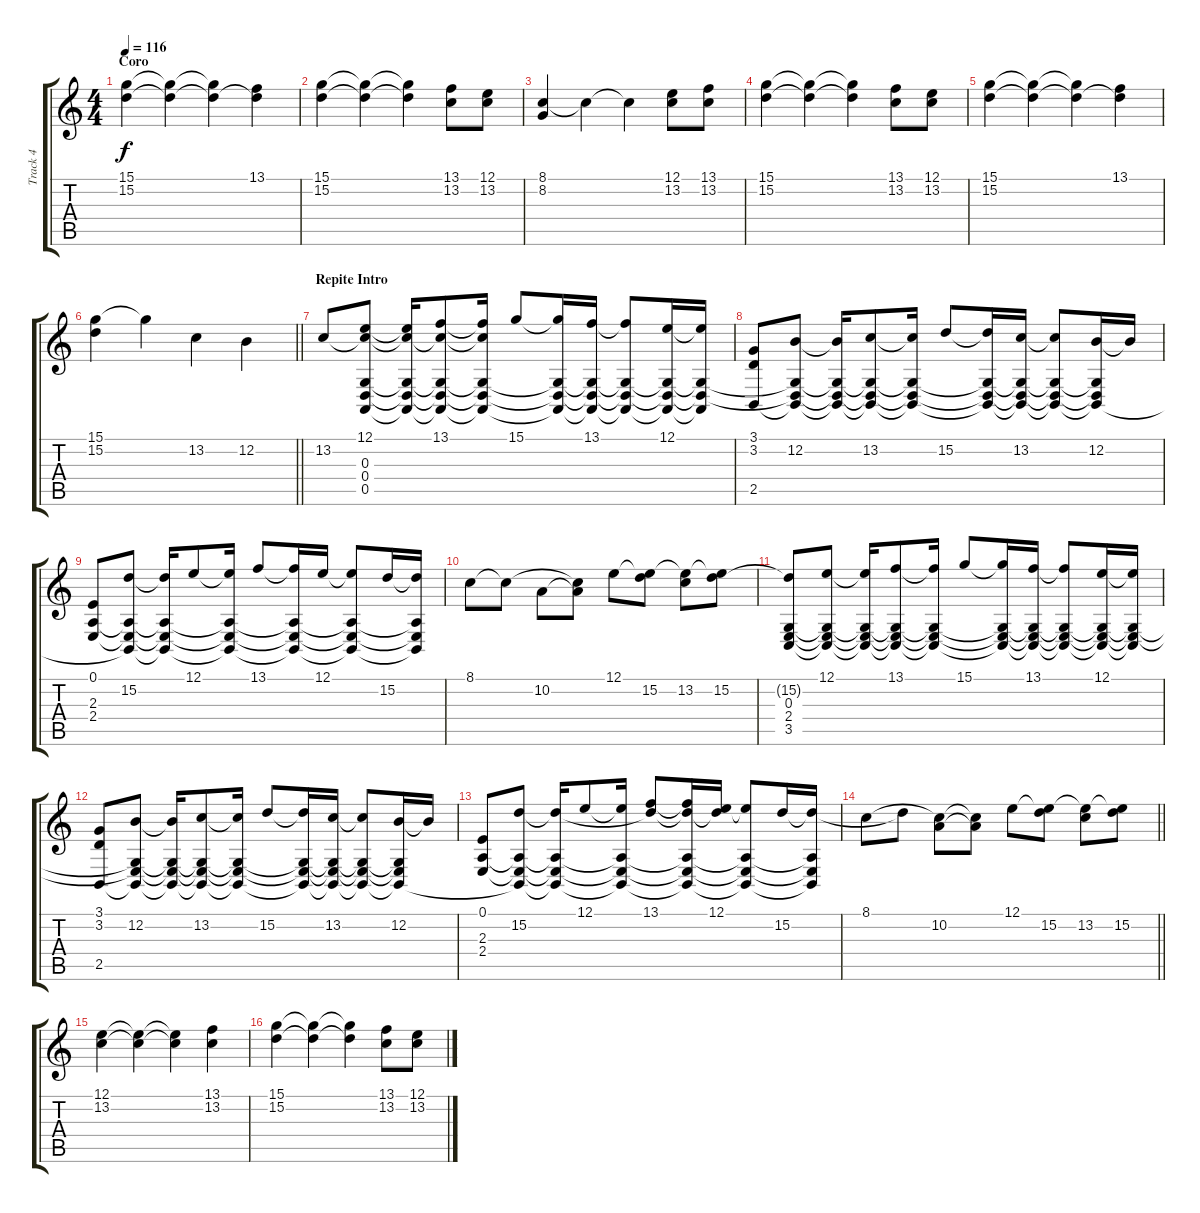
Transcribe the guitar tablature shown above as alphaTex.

\track ("Track 4" "Track 4") {instrument harmonica}
\staff {score tabs}
\tuning (E4 B3 G3 D3 A2 E2) {hide}
\ts (4 4)
\section ("" "Coro")
\tempo 116
\clef g2
\ks c
(15.1 15.2).4{dy f} (15.1{t} 15.2{t}).4 (15.1{t} 15.2{t}).4 (13.1 15.2{t}).4 |
(15.1 15.2).4 (15.1{t} 15.2{t}).4 (15.1{t} 15.2{t}).4 (13.1 13.2).8 (12.1 13.2).8 |
(8.1 8.2).4 8.1{t}.4 8.1{t}.4 (12.1 13.2).8 (13.1 13.2).8 |
(15.1 15.2).4 (15.1{t} 15.2{t}).4 (15.1{t} 15.2{t}).4 (13.1 13.2).8 (12.1 13.2).8 |
(15.1 15.2).4 (15.1{t} 15.2{t}).4 (15.1{t} 15.2{t}).4 (13.1 15.2{t}).4 |
\barLineRight lightlight
(15.1 15.2).4 15.1{t}.4 13.2.4 12.2.4 |
\section ("" "Repite Intro")
13.2.8{volume 11} (12.1 13.2{t} 0.3 0.4 0.5).8 (12.1{t} 13.2{t} 0.3{t} 0.4{t} 0.5{t}).16 (13.1 13.2{t} 0.3{t} 0.4{t} 0.5{t}).8 (13.1{t} 13.2{t} 0.3{t} 0.4{t} 0.5{t}).16 15.1.8 (15.1{t} 0.3{t} 0.4{t} 0.5{t}).16 (13.1 0.3{t} 0.4{t} 0.5{t}).16 (13.1{t} 0.3{t} 0.4{t} 0.5{t}).8 (12.1 0.3{t} 0.4{t} 0.5{t}).16 (12.1{t} 0.3{t} 0.4{t} 0.5{t}).16 |
(3.1 3.2 2.5).8 (12.2 0.3{t} 0.4{t} 2.5{t}).8 (12.2{t} 0.3{t} 0.4{t} 2.5{t}).16 (13.2 0.3{t} 0.4{t} 2.5{t}).8 (13.2{t} 0.3{t} 0.4{t} 2.5{t}).16 15.2.8 (15.2{t} 0.3{t} 0.4{t} 2.5{t}).16 (13.2 0.3{t} 0.4{t} 2.5{t}).16 (13.2{t} 0.3{t} 0.4{t} 2.5{t}).8 (12.2 0.3{t} 0.4{t} 2.5{t}).16 12.2{t}.16 |
(0.1 2.3 2.4).8 (15.2 2.3{t} 2.4{t} 2.5{t}).8 (15.2{t} 2.3{t} 2.4{t} 2.5{t}).16 12.1.8 (12.1{t} 2.3{t} 2.4{t} 2.5{t}).16 13.1.8 (13.1{t} 2.3{t} 2.4{t} 2.5{t}).16 12.1.16 (12.1{t} 2.3{t} 2.4{t} 2.5{t}).8 15.2.16 (15.2{t} 2.3{t} 2.4{t} 2.5{t}).16 |
8.1.8 8.1{t}.8 10.2.8 (8.1{t} 10.2{t}).8 12.1.8 (12.1{t} 15.2).8 (12.1{t} 13.2).8 (12.1{t} 15.2).8 |
(15.2{t} 0.3 2.4 3.5).8 (12.1 0.3{t} 2.4{t} 3.5{t}).8 (12.1{t} 0.3{t} 2.4{t} 3.5{t}).16 (13.1 0.3{t} 2.4{t} 3.5{t}).8 (13.1{t} 0.3{t} 2.4{t} 3.5{t}).16 15.1.8 (15.1{t} 0.3{t} 2.4{t} 3.5{t}).16 (13.1 0.3{t} 2.4{t} 3.5{t}).16 (13.1{t} 0.3{t} 2.4{t} 3.5{t}).8 (12.1 0.3{t} 2.4{t} 3.5{t}).16 (12.1{t} 0.3{t} 2.4{t} 3.5{t}).16 |
(3.1 3.2 2.5).8 (12.2 0.3{t} 2.4{t} 2.5{t}).8 (12.2{t} 0.3{t} 2.4{t} 2.5{t}).16 (13.2 0.3{t} 2.4{t} 2.5{t}).8 (13.2{t} 0.3{t} 2.4{t} 2.5{t}).16 15.2.8 (15.2{t} 0.3{t} 2.4{t} 2.5{t}).16 (13.2 0.3{t} 2.4{t} 2.5{t}).16 (13.2{t} 0.3{t} 2.4{t} 2.5{t}).8 (12.2 0.3{t} 2.4{t} 2.5{t}).16 12.2{t}.16 |
(0.1 2.3 2.4).8 (15.2 2.3{t} 2.4{t} 2.5{t}).8 (15.2{t} 2.3{t} 2.4{t} 2.5{t}).16 12.1.8 (12.1{t} 2.3{t} 2.4{t} 2.5{t}).16 (13.1 15.2{t}).8 (13.1{t} 15.2{t} 2.3{t} 2.4{t} 2.5{t}).16 (12.1 15.2{t}).16 (12.1{t} 2.3{t} 2.4{t} 2.5{t}).8 15.2.16 (15.2{t} 2.3{t} 2.4{t} 2.5{t}).16 |
\barLineRight lightlight
8.1.8 15.2{t}.8 (8.1{t} 10.2).8 (8.1{t} 10.2{t}).8 12.1.8 (12.1{t} 15.2).8 (12.1{t} 13.2).8 (12.1{t} 15.2).8 |
(12.1 13.2).4 (12.1{t} 13.2{t}).4 (12.1{t} 13.2{t}).4 (13.1 13.2).4 |
(15.1 15.2).4 (15.1{t} 15.2{t}).4 (15.1{t} 15.2{t}).4 (13.1 13.2).8 (12.1 13.2).8
